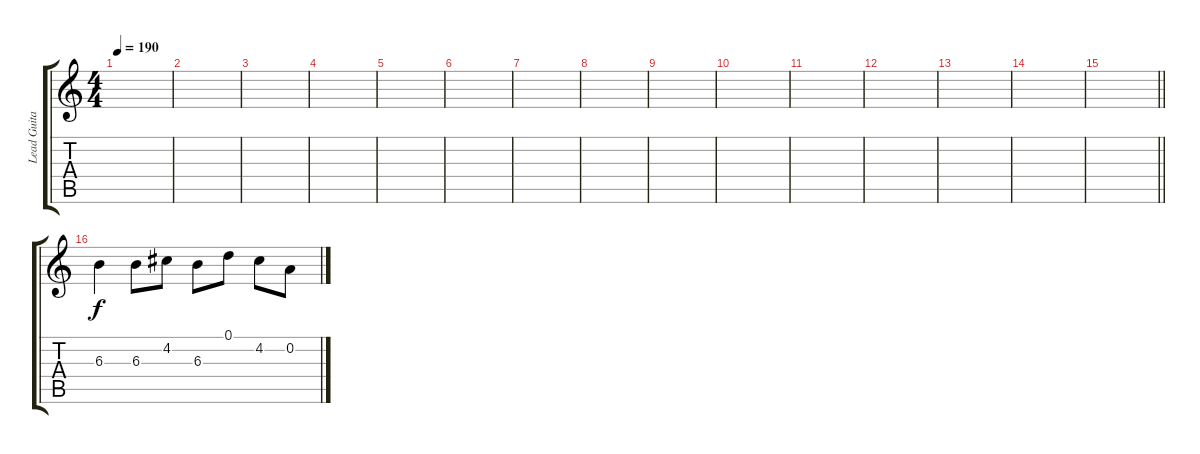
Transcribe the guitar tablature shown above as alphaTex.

\track ("Lead Guitar" "Lead Guita") {instrument distortionguitar}
\staff {score tabs}
\tuning (D4 A3 F3 C3 G2 D2) {hide}
\ts (4 4)
\tempo 190
\clef g2
\ks c
|
|
|
|
|
|
|
|
|
|
|
|
|
|
\barLineRight lightlight
|
6.3.4 6.3.8 4.2.8 6.3.8 0.1.8 4.2.8 0.2.8
